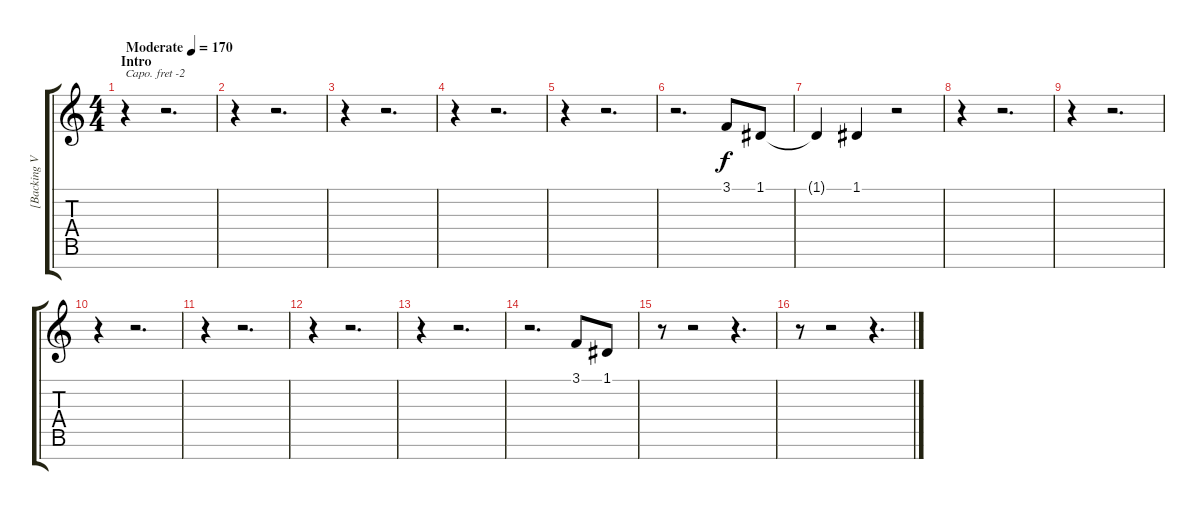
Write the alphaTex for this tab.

\track ("[Backing Vocals] - Mike Dirnt" "[Backing V") {instrument clarinet}
\staff {score tabs}
\capo -2
\tuning (E4 B3 G3 D3 A2 E2 B1) {hide}
\ts (4 4)
\section ("" "Intro")
\tempo (170 "Moderate")
\clef g2
\ks c
r.4{dy f instrument clarinet} r.2{d} |
r.4 r.2{d} |
r.4 r.2{d} |
r.4 r.2{d} |
r.4 r.2{d} |
r.2{d} 3.1.8 1.1.8 |
1.1{t}.4 1.1.4 r.2 |
r.4 r.2{d} |
r.4 r.2{d} |
r.4 r.2{d} |
r.4 r.2{d} |
r.4 r.2{d} |
r.4 r.2{d} |
r.2{d} 3.1.8 1.1.8 |
r.8 r.2 r.4{d} |
r.8 r.2 r.4{d}
